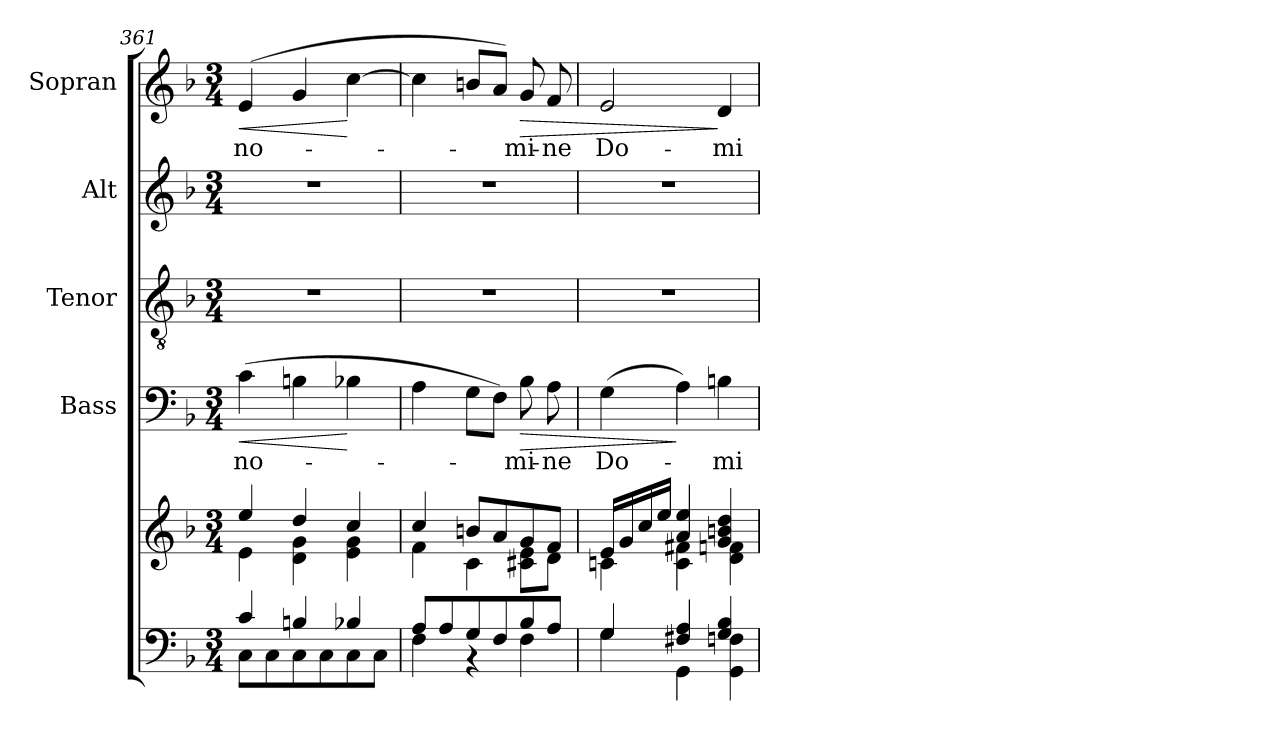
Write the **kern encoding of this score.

**kern	**kern	**kern	**text	**dynam	**kern	**kern	**kern	**text	**dynam
*part5	*part5	*part4	*part4	*part4	*part3	*part2	*part1	*part1	*part1
*staff6	*staff5	*staff4	*staff4	*staff4	*staff3	*staff2	*staff1	*staff1	*staff1
*	*	*I"Bass	*	*	*I"Tenor	*I"Alt	*I"Sopran	*	*
*	*	*I'B.	*	*	*I'T.	*I'A.	*I'S.	*	*
*clefF4	*clefG2	*clefF4	*	*	*clefGv2	*clefG2	*clefG2	*	*
*k[b-]	*k[b-]	*k[b-]	*	*	*k[b-]	*k[b-]	*k[b-]	*	*
*F:	*F:	*F:	*	*	*F:	*F:	*F:	*	*
*M3/4	*M3/4	*M3/4	*	*	*M3/4	*M3/4	*M3/4	*	*
=361	=361	=361	=361	=361	=361	=361	=361	=361	=361
*^	*^	*	*	*	*	*	*	*	*
!	!	!	!	!	!LO:LY:b	!LO:HP:b	!	!	!	!LO:LY:b	!LO:HP:b
4c/	8C\L	4ee!/	4e\	(>4c\	no-	<	2.r	2.r	(>4e/	no-	<
.	8C\	.	.	.	.	.	.	.	.	.	.
4Bn/	8C\	4dd!/	4d\ 4g\	4Bn\	.	.	.	.	4g/	.	.
.	8C\	.	.	.	.	.	.	.	.	.	.
4B-X/	8C\	4cc!/	4e\ 4g\	4B-X\	.	[	.	.	[4cc\	.	[
.	8C\J	.	.	.	.	.	.	.	.	.	.
!!LO:PB:g=z
=362	=362	=362	=362	=362	=362	=362	=362	=362	=362	=362	=362
8A/L	4F\	4cc/	4f\	4A\	.	.	2.r	2.r	4cc\]	.	.
8A/	.	.	.	.	.	.	.	.	.	.	.
8G/	4rAA	8bn/L	4c\	8G\L	.	.	.	.	8bn/L	.	.
8F/	.	8a/	.	8F\J)	.	.	.	.	8a/J)	.	.
!	!	!	!	!	!LO:LY:b	!LO:HP:b	!	!	!	!LO:LY:b	!LO:HP:b
8B-/	4F\	8g/	8c#X\ 8e\L	8B-\	-mi-	>	.	.	8g/	-mi-	>
!	!	!	!	!	!LO:LY:b	!	!	!	!	!LO:LY:b	!
8A/J	.	8f/J	8d\J	8A\	-ne	.	.	.	8f/	-ne	.
=363	=363	=363	=363	=363	=363	=363	=363	=363	=363	=363	=363
!	!	!	!	!	!LO:LY:b	!	!	!	!	!LO:LY:b	!
4G/	4G\	16e/LL	4cn\	(>4G\	Do-	.	2.r	2.r	2e/	Do-	.
.	.	16g/	.	.	.	.	.	.	.	.	.
.	.	16cc/	.	.	.	.	.	.	.	.	.
.	.	16ee/JJ	.	.	.	.	.	.	.	.	.
4F#X/ 4A/	4GG\	4a/ 4ee/	4c\ 4f#X\	4A\)	.	]	.	.	.	.	.
!	!	!	!	!	!LO:LY:b	!	!	!	!	!LO:LY:b	!
4G/ 4B-/	4GG\ 4Fn\	4g/ 4bn/ 4dd/	4d\ 4fn\	4Bn\	-mi-	.	.	.	4d/	-mi-	]
*v	*v	*	*	*	*	*	*	*	*	*	*
*	*v	*v	*	*	*	*	*	*	*	*
=	=	=	=	=	=	=	=	=	=
*-	*-	*-	*-	*-	*-	*-	*-	*-	*-
